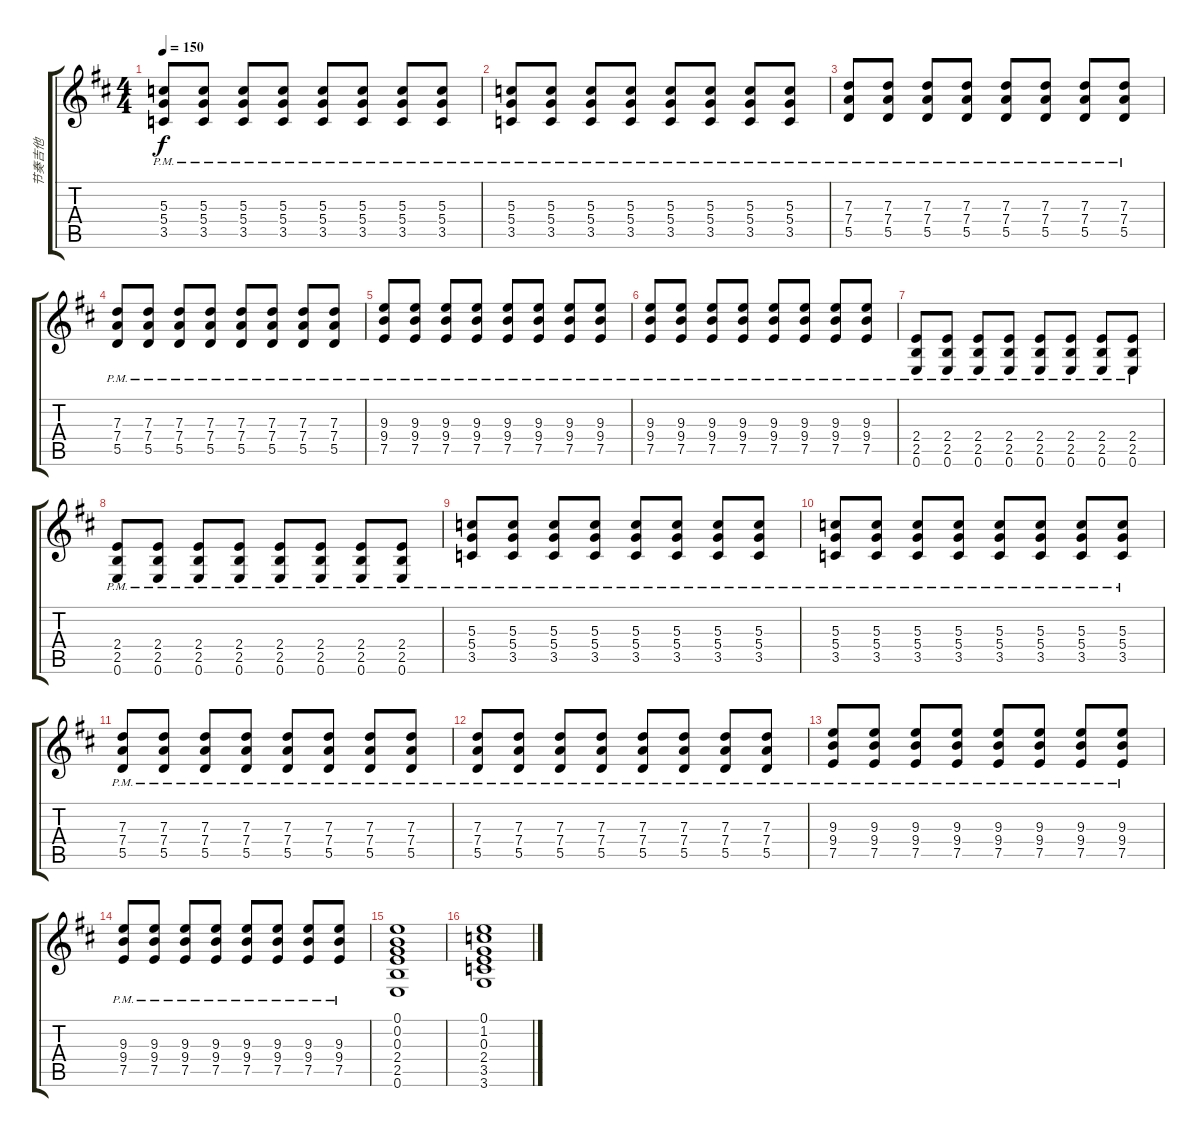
\track ("节奏吉他" "节奏吉他") {instrument distortionguitar}
\staff {score tabs}
\tuning (E4 B3 G3 D3 A2 E2) {hide}
\ts (4 4)
\tempo 150
\clef g2
\ks bminor
(5.3{pm} 5.4{pm} 3.5{pm}).8{dy f} (5.3{pm} 5.4{pm} 3.5{pm}).8 (5.3{pm} 5.4{pm} 3.5{pm}).8 (5.3{pm} 5.4{pm} 3.5{pm}).8 (5.3{pm} 5.4{pm} 3.5{pm}).8 (5.3{pm} 5.4{pm} 3.5{pm}).8 (5.3{pm} 5.4{pm} 3.5{pm}).8 (5.3{pm} 5.4{pm} 3.5{pm}).8 |
(5.3{pm} 5.4{pm} 3.5{pm}).8 (5.3{pm} 5.4{pm} 3.5{pm}).8 (5.3{pm} 5.4{pm} 3.5{pm}).8 (5.3{pm} 5.4{pm} 3.5{pm}).8 (5.3{pm} 5.4{pm} 3.5{pm}).8 (5.3{pm} 5.4{pm} 3.5{pm}).8 (5.3{pm} 5.4{pm} 3.5{pm}).8 (5.3{pm} 5.4{pm} 3.5{pm}).8 |
(7.3{pm} 7.4{pm} 5.5{pm}).8 (7.3{pm} 7.4{pm} 5.5{pm}).8 (7.3{pm} 7.4{pm} 5.5{pm}).8 (7.3{pm} 7.4{pm} 5.5{pm}).8 (7.3{pm} 7.4{pm} 5.5{pm}).8 (7.3{pm} 7.4{pm} 5.5{pm}).8 (7.3{pm} 7.4{pm} 5.5{pm}).8 (7.3{pm} 7.4{pm} 5.5{pm}).8 |
(7.3{pm} 7.4{pm} 5.5{pm}).8 (7.3{pm} 7.4{pm} 5.5{pm}).8 (7.3{pm} 7.4{pm} 5.5{pm}).8 (7.3{pm} 7.4{pm} 5.5{pm}).8 (7.3{pm} 7.4{pm} 5.5{pm}).8 (7.3{pm} 7.4{pm} 5.5{pm}).8 (7.3{pm} 7.4{pm} 5.5{pm}).8 (7.3{pm} 7.4{pm} 5.5{pm}).8 |
(9.3{pm} 9.4{pm} 7.5{pm}).8 (9.3{pm} 9.4{pm} 7.5{pm}).8 (9.3{pm} 9.4{pm} 7.5{pm}).8 (9.3{pm} 9.4{pm} 7.5{pm}).8 (9.3{pm} 9.4{pm} 7.5{pm}).8 (9.3{pm} 9.4{pm} 7.5{pm}).8 (9.3{pm} 9.4{pm} 7.5{pm}).8 (9.3{pm} 9.4{pm} 7.5{pm}).8 |
(9.3{pm} 9.4{pm} 7.5{pm}).8 (9.3{pm} 9.4{pm} 7.5{pm}).8 (9.3{pm} 9.4{pm} 7.5{pm}).8 (9.3{pm} 9.4{pm} 7.5{pm}).8 (9.3{pm} 9.4{pm} 7.5{pm}).8 (9.3{pm} 9.4{pm} 7.5{pm}).8 (9.3{pm} 9.4{pm} 7.5{pm}).8 (9.3{pm} 9.4{pm} 7.5{pm}).8 |
(2.4{pm} 2.5{pm} 0.6{pm}).8 (2.4{pm} 2.5{pm} 0.6{pm}).8 (2.4{pm} 2.5{pm} 0.6{pm}).8 (2.4{pm} 2.5{pm} 0.6{pm}).8 (2.4{pm} 2.5{pm} 0.6{pm}).8 (2.4{pm} 2.5{pm} 0.6{pm}).8 (2.4{pm} 2.5{pm} 0.6{pm}).8 (2.4{pm} 2.5{pm} 0.6{pm}).8 |
(2.4{pm} 2.5{pm} 0.6{pm}).8 (2.4{pm} 2.5{pm} 0.6{pm}).8 (2.4{pm} 2.5{pm} 0.6{pm}).8 (2.4{pm} 2.5{pm} 0.6{pm}).8 (2.4{pm} 2.5{pm} 0.6{pm}).8 (2.4{pm} 2.5{pm} 0.6{pm}).8 (2.4{pm} 2.5{pm} 0.6{pm}).8 (2.4{pm} 2.5{pm} 0.6{pm}).8 |
(5.3{pm} 5.4{pm} 3.5{pm}).8 (5.3{pm} 5.4{pm} 3.5{pm}).8 (5.3{pm} 5.4{pm} 3.5{pm}).8 (5.3{pm} 5.4{pm} 3.5{pm}).8 (5.3{pm} 5.4{pm} 3.5{pm}).8 (5.3{pm} 5.4{pm} 3.5{pm}).8 (5.3{pm} 5.4{pm} 3.5{pm}).8 (5.3{pm} 5.4{pm} 3.5{pm}).8 |
(5.3{pm} 5.4{pm} 3.5{pm}).8 (5.3{pm} 5.4{pm} 3.5{pm}).8 (5.3{pm} 5.4{pm} 3.5{pm}).8 (5.3{pm} 5.4{pm} 3.5{pm}).8 (5.3{pm} 5.4{pm} 3.5{pm}).8 (5.3{pm} 5.4{pm} 3.5{pm}).8 (5.3{pm} 5.4{pm} 3.5{pm}).8 (5.3{pm} 5.4{pm} 3.5{pm}).8 |
(7.3{pm} 7.4{pm} 5.5{pm}).8 (7.3{pm} 7.4{pm} 5.5{pm}).8 (7.3{pm} 7.4{pm} 5.5{pm}).8 (7.3{pm} 7.4{pm} 5.5{pm}).8 (7.3{pm} 7.4{pm} 5.5{pm}).8 (7.3{pm} 7.4{pm} 5.5{pm}).8 (7.3{pm} 7.4{pm} 5.5{pm}).8 (7.3{pm} 7.4{pm} 5.5{pm}).8 |
(7.3{pm} 7.4{pm} 5.5{pm}).8 (7.3{pm} 7.4{pm} 5.5{pm}).8 (7.3{pm} 7.4{pm} 5.5{pm}).8 (7.3{pm} 7.4{pm} 5.5{pm}).8 (7.3{pm} 7.4{pm} 5.5{pm}).8 (7.3{pm} 7.4{pm} 5.5{pm}).8 (7.3{pm} 7.4{pm} 5.5{pm}).8 (7.3{pm} 7.4{pm} 5.5{pm}).8 |
(9.3{pm} 9.4{pm} 7.5{pm}).8 (9.3{pm} 9.4{pm} 7.5{pm}).8 (9.3{pm} 9.4{pm} 7.5{pm}).8 (9.3{pm} 9.4{pm} 7.5{pm}).8 (9.3{pm} 9.4{pm} 7.5{pm}).8 (9.3{pm} 9.4{pm} 7.5{pm}).8 (9.3{pm} 9.4{pm} 7.5{pm}).8 (9.3{pm} 9.4{pm} 7.5{pm}).8 |
(9.3{pm} 9.4{pm} 7.5{pm}).8 (9.3{pm} 9.4{pm} 7.5{pm}).8 (9.3{pm} 9.4{pm} 7.5{pm}).8 (9.3{pm} 9.4{pm} 7.5{pm}).8 (9.3{pm} 9.4{pm} 7.5{pm}).8 (9.3{pm} 9.4{pm} 7.5{pm}).8 (9.3{pm} 9.4{pm} 7.5{pm}).8 (9.3{pm} 9.4{pm} 7.5{pm}).8 |
(0.1 0.2 0.3 2.4 2.5 0.6).1 |
(0.1 1.2 0.3 2.4 3.5 3.6).1
